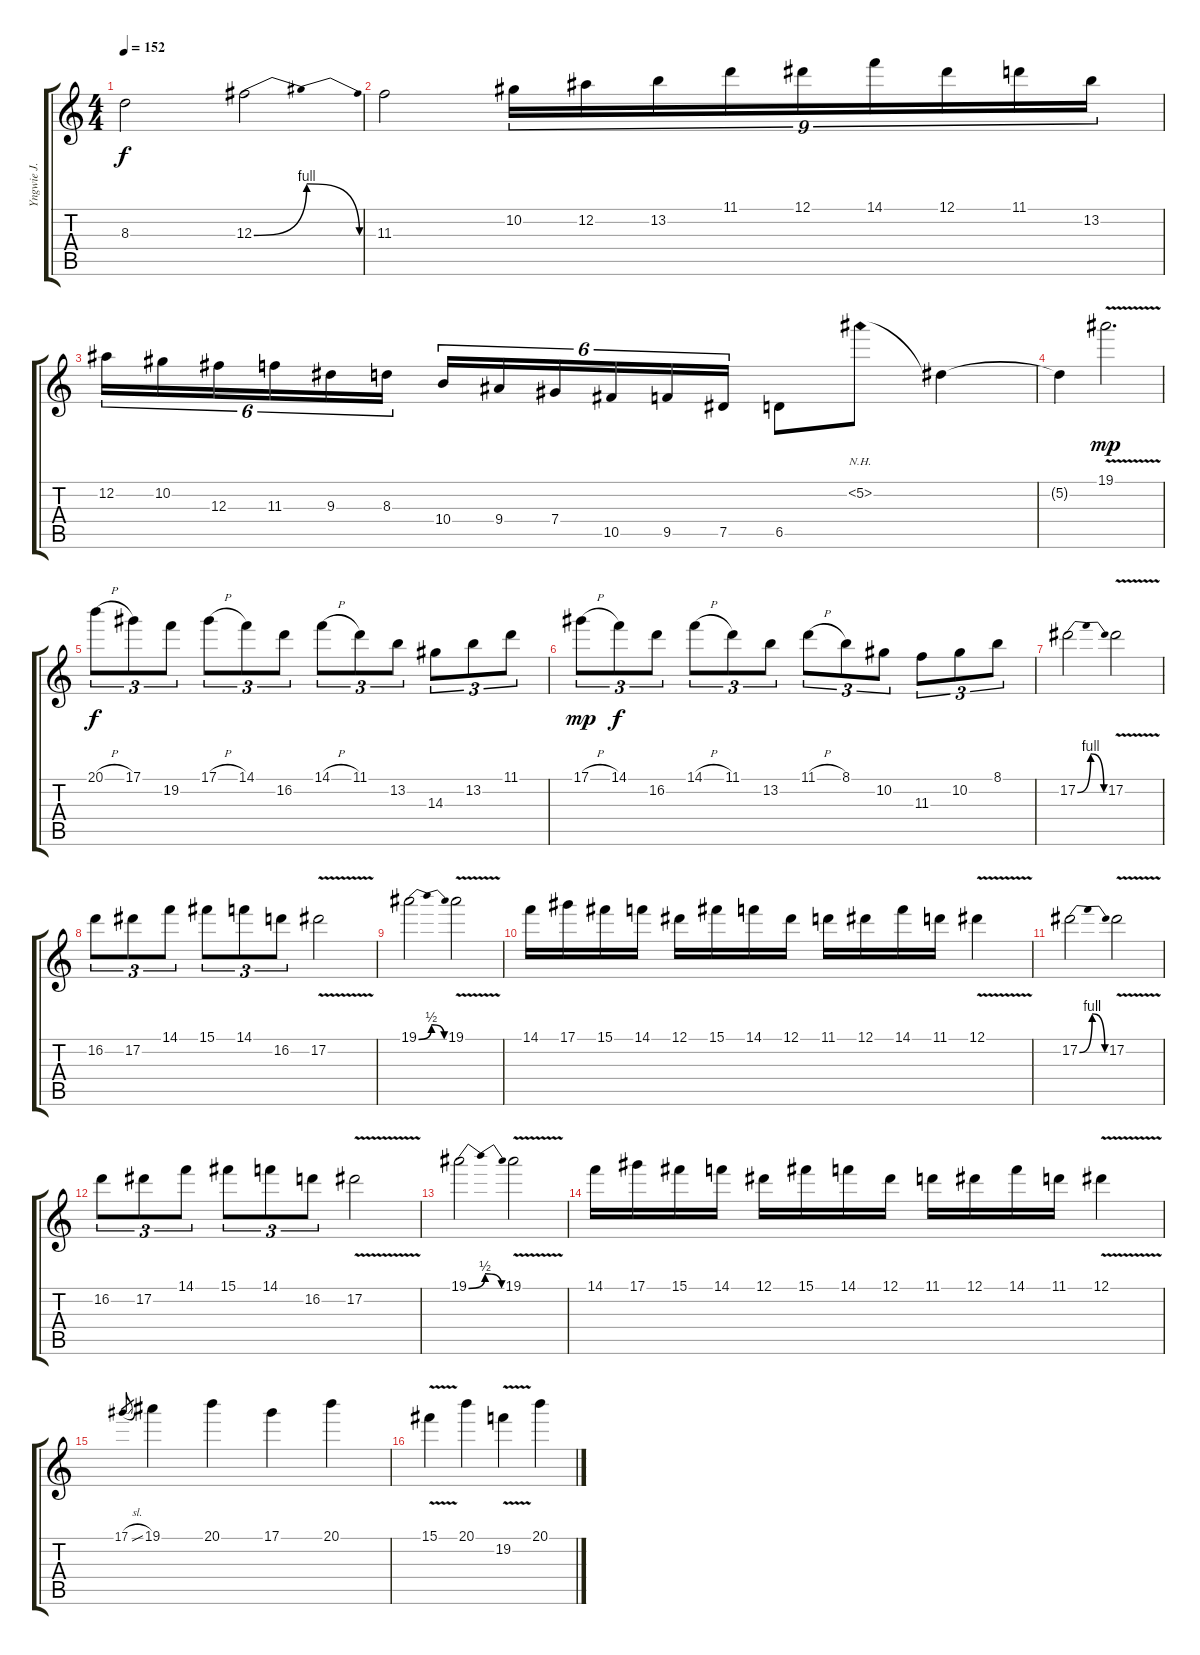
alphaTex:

\track ("Yngwie J. Malmsteen (Guitar 1)" "Yngwie J. ") {instrument overdrivenguitar}
\staff {score tabs}
\tuning (Eb4 Bb3 Gb3 Db3 Ab2 Eb2) {hide}
\ts (4 4)
\tempo 152
\clef g2
\ks c
8.3.2{dy f} 12.3{be (bendrelease 0 0 15 4 30 4 60 0)}.2 |
11.3.2 10.2.16{tu (9 8)} 12.2.16{tu (9 8)} 13.2.16{tu (9 8)} 11.1.16{tu (9 8)} 12.1.16{tu (9 8)} 14.1.16{tu (9 8)} 12.1.16{tu (9 8)} 11.1.16{tu (9 8)} 13.2.16{tu (9 8)} |
12.2.16{tu (6 4)} 10.2.16{tu (6 4)} 12.3.16{tu (6 4)} 11.3.16{tu (6 4)} 9.3.16{tu (6 4)} 8.3.16{tu (6 4)} 10.4.16{tu (6 4)} 9.4.16{tu (6 4)} 7.4.16{tu (6 4)} 10.5.16{tu (6 4)} 9.5.16{tu (6 4)} 7.5.16{tu (6 4)} 6.5.8 5.2{nh}.8 5.2{t}.4 |
5.2{t}.4 19.1{v}.2{d dy mp} |
20.1{h}.8{tu (3 2) dy f} 17.1.8{tu (3 2)} 19.2.8{tu (3 2)} 17.1{h}.8{tu (3 2)} 14.1.8{tu (3 2)} 16.2.8{tu (3 2)} 14.1{h}.8{tu (3 2)} 11.1.8{tu (3 2)} 13.2.8{tu (3 2)} 14.3.8{tu (3 2)} 13.2.8{tu (3 2)} 11.1.8{tu (3 2)} |
17.1{h}.8{tu (3 2) dy mp} 14.1.8{tu (3 2) dy f} 16.2.8{tu (3 2)} 14.1{h}.8{tu (3 2)} 11.1.8{tu (3 2)} 13.2.8{tu (3 2)} 11.1{h}.8{tu (3 2)} 8.1.8{tu (3 2)} 10.2.8{tu (3 2)} 11.3.8{tu (3 2)} 10.2.8{tu (3 2)} 8.1.8{tu (3 2)} |
17.2{be (bendrelease 0 0 15 4 30 4 60 0)}.2 17.2{v}.2 |
16.2.8{tu (3 2)} 17.2.8{tu (3 2)} 14.1.8{tu (3 2)} 15.1.8{tu (3 2)} 14.1.8{tu (3 2)} 16.2.8{tu (3 2)} 17.2{v}.2 |
19.1{be (bendrelease 0 0 15 2 30 2 60 0)}.2 19.1{v}.2 |
14.1.16 17.1.16 15.1.16 14.1.16 12.1.16 15.1.16 14.1.16 12.1.16 11.1.16 12.1.16 14.1.16 11.1.16 12.1{v}.4 |
17.2{be (bendrelease 0 0 15 4 30 4 60 0)}.2 17.2{v}.2 |
16.2.8{tu (3 2)} 17.2.8{tu (3 2)} 14.1.8{tu (3 2)} 15.1.8{tu (3 2)} 14.1.8{tu (3 2)} 16.2.8{tu (3 2)} 17.2{v}.2 |
19.1{be (bendrelease 0 0 15 2 30 2 60 0)}.2 19.1{v}.2 |
14.1.16 17.1.16 15.1.16 14.1.16 12.1.16 15.1.16 14.1.16 12.1.16 11.1.16 12.1.16 14.1.16 11.1.16 12.1{v}.4 |
17.1{sl}.8{gr} 19.1.4 20.1.4 17.1.4 20.1.4 |
15.1{v}.4 20.1.4 19.2{v}.4 20.1.4
